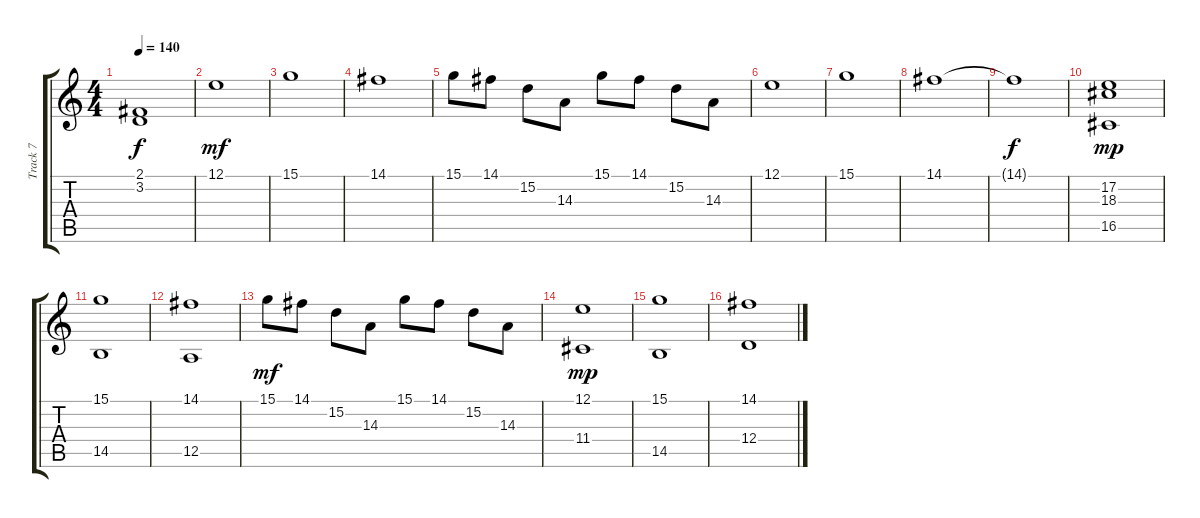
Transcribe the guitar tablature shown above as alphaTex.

\track ("Track 7" "Track 7") {instrument stringensemble1}
\staff {score tabs}
\tuning (E4 B3 G3 D3 A2 E2) {hide}
\ts (4 4)
\tempo 140
\clef g2
\ks c
(2.1{t} 3.2{t}).1{dy f} |
12.1.1{dy mf} |
15.1.1 |
14.1.1 |
15.1.8 14.1.8 15.2.8 14.3.8 15.1.8 14.1.8 15.2.8 14.3.8 |
12.1.1 |
15.1.1 |
14.1.1 |
14.1{t}.1{dy f} |
(17.2 18.3 16.5).1{dy mp} |
(15.1 14.5).1 |
(14.1 12.5).1 |
15.1.8{dy mf} 14.1.8 15.2.8 14.3.8 15.1.8 14.1.8 15.2.8 14.3.8 |
(12.1 11.4).1{dy mp} |
(15.1 14.5).1 |
(14.1 12.4).1
